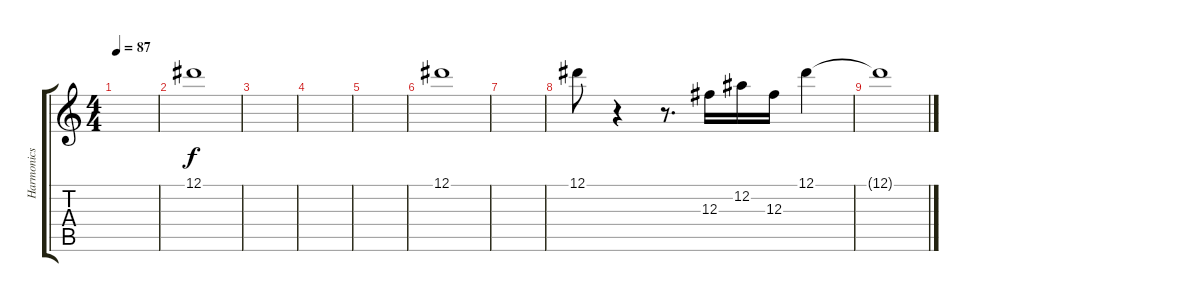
\track ("Harmonics" "Harmonics") {instrument guitarharmonics}
\staff {score tabs}
\tuning (Eb4 Bb3 Gb3 Db3 Ab2 Db2) {hide}
\ts (4 4)
\tempo 87
\clef g2
\ks c
|
12.1.1 |
|
|
|
12.1.1 |
|
12.1.8 r.4 r.8{d} 12.3.16 12.2.16 12.3.16 12.1.4 |
12.1{t}.1
